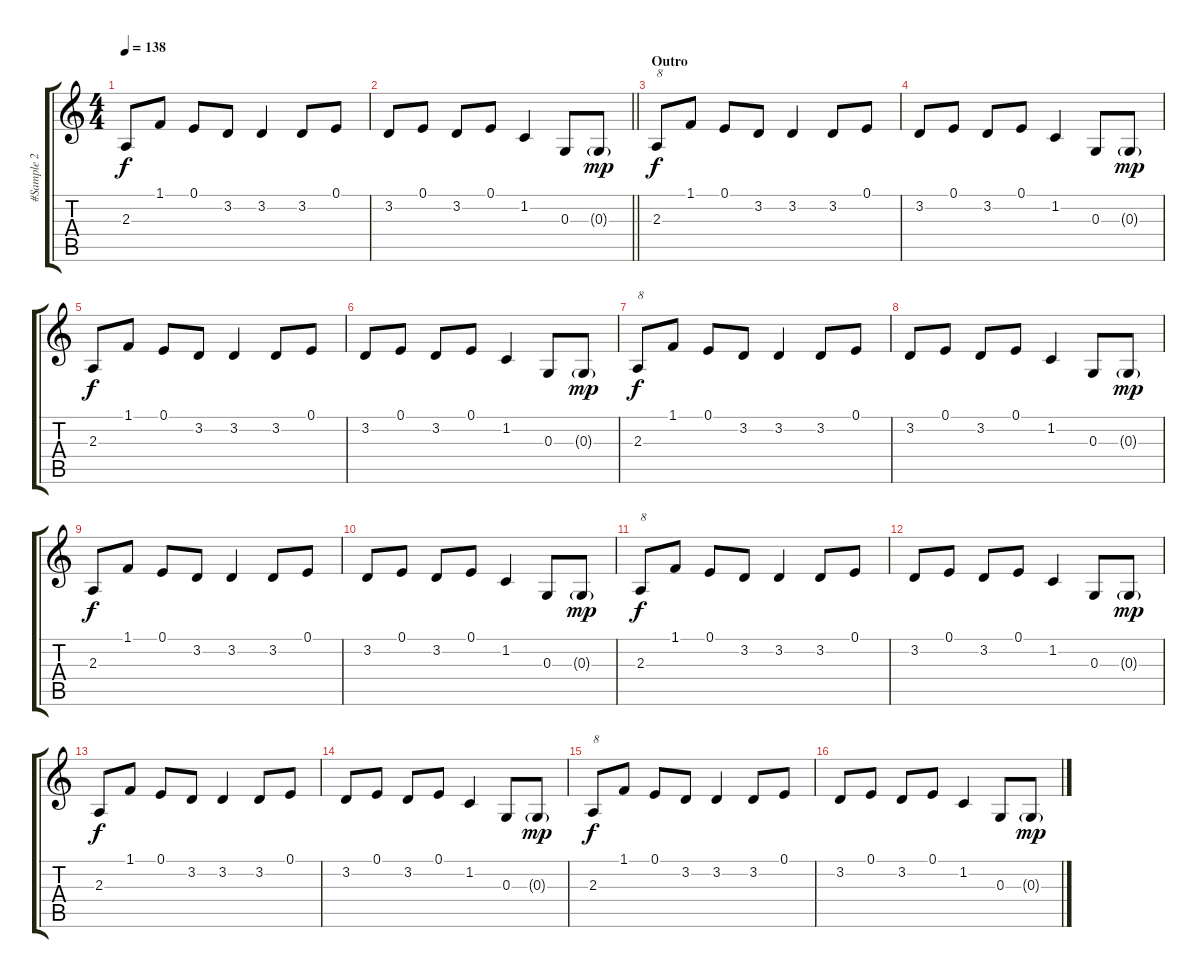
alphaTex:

\track ("#Sample 2" "#Sample 2") {instrument pad7halo}
\staff {score tabs}
\tuning (E4 B3 G3 D3 A2 E2) {hide}
\ts (4 4)
\tempo 138
\clef g2
\ks c
2.3.8{dy f} 1.1.8 0.1.8 3.2.8 3.2.4 3.2.8 0.1.8 |
\barLineRight lightlight
3.2.8 0.1.8 3.2.8 0.1.8 1.2.4 0.3.8 0.3{g}.8{dy mp} |
\section ("" "Outro")
2.3.8{txt "8" dy f volume 8} 1.1.8 0.1.8 3.2.8 3.2.4 3.2.8 0.1.8 |
3.2.8 0.1.8 3.2.8 0.1.8 1.2.4 0.3.8 0.3{g}.8{dy mp} |
2.3.8{dy f} 1.1.8 0.1.8 3.2.8 3.2.4 3.2.8 0.1.8 |
3.2.8 0.1.8 3.2.8 0.1.8 1.2.4 0.3.8 0.3{g}.8{dy mp} |
2.3.8{txt "8" dy f volume 8} 1.1.8 0.1.8 3.2.8 3.2.4 3.2.8 0.1.8 |
3.2.8 0.1.8 3.2.8 0.1.8 1.2.4 0.3.8 0.3{g}.8{dy mp} |
2.3.8{dy f} 1.1.8 0.1.8 3.2.8 3.2.4 3.2.8 0.1.8 |
3.2.8 0.1.8 3.2.8 0.1.8 1.2.4 0.3.8 0.3{g}.8{dy mp} |
2.3.8{txt "8" dy f volume 8} 1.1.8 0.1.8 3.2.8 3.2.4 3.2.8 0.1.8 |
3.2.8 0.1.8 3.2.8 0.1.8 1.2.4 0.3.8 0.3{g}.8{dy mp} |
2.3.8{dy f} 1.1.8 0.1.8 3.2.8 3.2.4 3.2.8 0.1.8 |
3.2.8 0.1.8 3.2.8 0.1.8 1.2.4 0.3.8 0.3{g}.8{dy mp} |
2.3.8{txt "8" dy f volume 8} 1.1.8 0.1.8 3.2.8 3.2.4 3.2.8 0.1.8 |
3.2.8 0.1.8 3.2.8 0.1.8 1.2.4 0.3.8 0.3{g}.8{dy mp}
